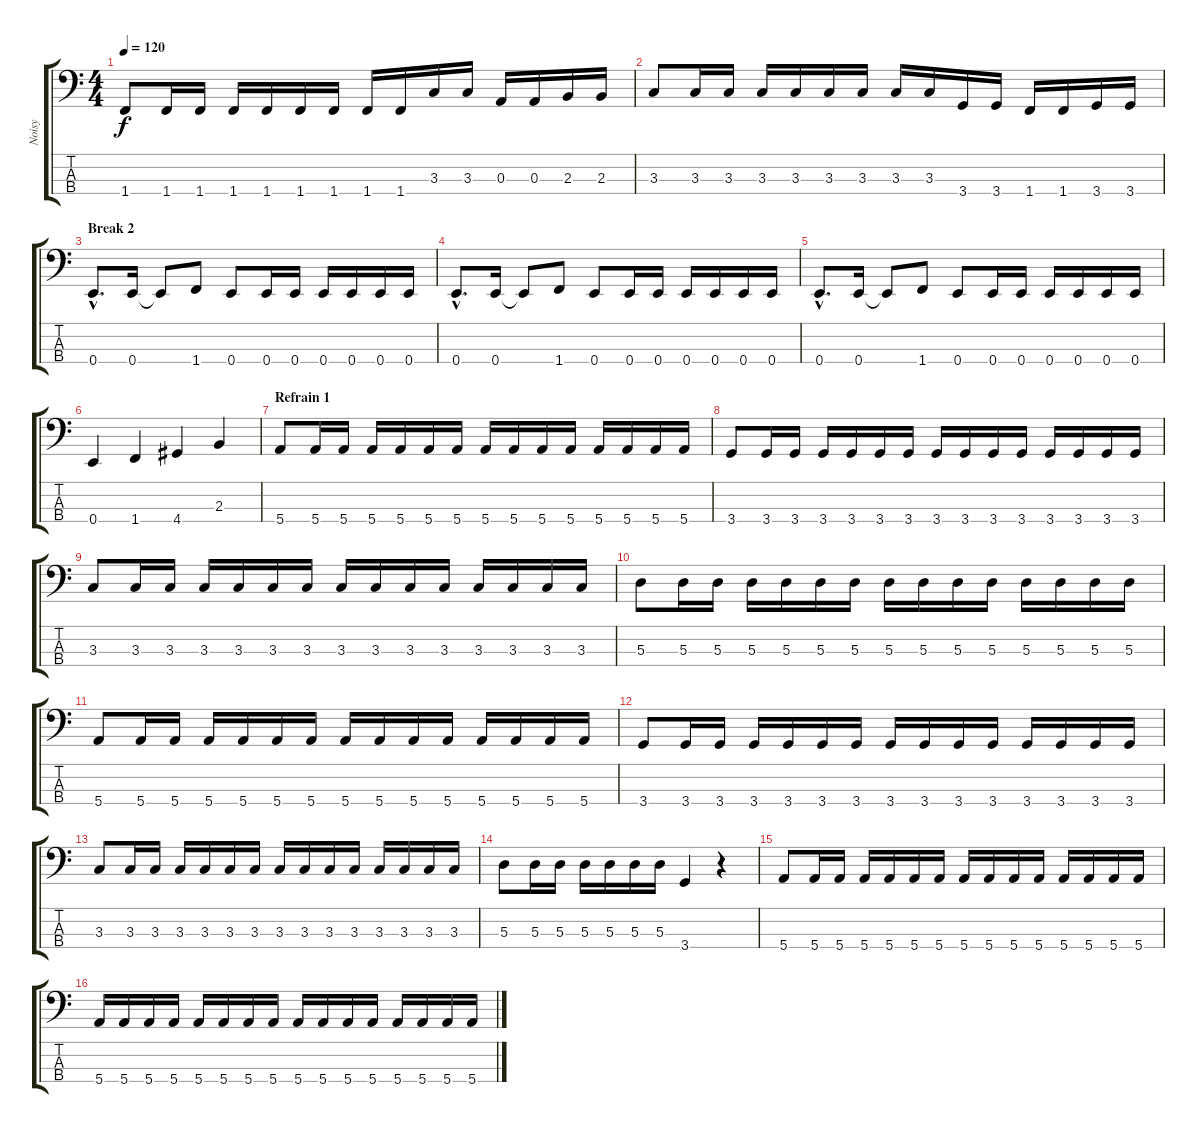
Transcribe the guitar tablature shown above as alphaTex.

\track ("Noisy" "Noisy") {instrument electricbassfinger}
\staff {score tabs}
\tuning (G2 D2 A1 E1) {hide}
\ts (4 4)
\tempo 120
\clef f4
\ks c
1.4.8{dy f} 1.4.16 1.4.16 1.4.16 1.4.16 1.4.16 1.4.16 1.4.16 1.4.16 3.3.16 3.3.16 0.3.16 0.3.16 2.3.16 2.3.16 |
3.3.8 3.3.16 3.3.16 3.3.16 3.3.16 3.3.16 3.3.16 3.3.16 3.3.16 3.4.16 3.4.16 1.4.16 1.4.16 3.4.16 3.4.16 |
\section ("" "Break 2")
0.4{hac}.8{d} 0.4.16 0.4{t}.8 1.4.8 0.4.8 0.4.16 0.4.16 0.4.16 0.4.16 0.4.16 0.4.16 |
0.4{hac}.8{d} 0.4.16 0.4{t}.8 1.4.8 0.4.8 0.4.16 0.4.16 0.4.16 0.4.16 0.4.16 0.4.16 |
0.4{hac}.8{d} 0.4.16 0.4{t}.8 1.4.8 0.4.8 0.4.16 0.4.16 0.4.16 0.4.16 0.4.16 0.4.16 |
0.4.4 1.4.4 4.4.4 2.3.4 |
\section ("" "Refrain 1")
5.4.8 5.4.16 5.4.16 5.4.16 5.4.16 5.4.16 5.4.16 5.4.16 5.4.16 5.4.16 5.4.16 5.4.16 5.4.16 5.4.16 5.4.16 |
3.4.8 3.4.16 3.4.16 3.4.16 3.4.16 3.4.16 3.4.16 3.4.16 3.4.16 3.4.16 3.4.16 3.4.16 3.4.16 3.4.16 3.4.16 |
3.3.8 3.3.16 3.3.16 3.3.16 3.3.16 3.3.16 3.3.16 3.3.16 3.3.16 3.3.16 3.3.16 3.3.16 3.3.16 3.3.16 3.3.16 |
5.3.8 5.3.16 5.3.16 5.3.16 5.3.16 5.3.16 5.3.16 5.3.16 5.3.16 5.3.16 5.3.16 5.3.16 5.3.16 5.3.16 5.3.16 |
5.4.8 5.4.16 5.4.16 5.4.16 5.4.16 5.4.16 5.4.16 5.4.16 5.4.16 5.4.16 5.4.16 5.4.16 5.4.16 5.4.16 5.4.16 |
3.4.8 3.4.16 3.4.16 3.4.16 3.4.16 3.4.16 3.4.16 3.4.16 3.4.16 3.4.16 3.4.16 3.4.16 3.4.16 3.4.16 3.4.16 |
3.3.8 3.3.16 3.3.16 3.3.16 3.3.16 3.3.16 3.3.16 3.3.16 3.3.16 3.3.16 3.3.16 3.3.16 3.3.16 3.3.16 3.3.16 |
5.3.8 5.3.16 5.3.16 5.3.16 5.3.16 5.3.16 5.3.16 3.4.4 r.4 |
5.4.8 5.4.16 5.4.16 5.4.16 5.4.16 5.4.16 5.4.16 5.4.16 5.4.16 5.4.16 5.4.16 5.4.16 5.4.16 5.4.16 5.4.16 |
5.4.16 5.4.16 5.4.16 5.4.16 5.4.16 5.4.16 5.4.16 5.4.16 5.4.16 5.4.16 5.4.16 5.4.16 5.4.16 5.4.16 5.4.16 5.4.16
